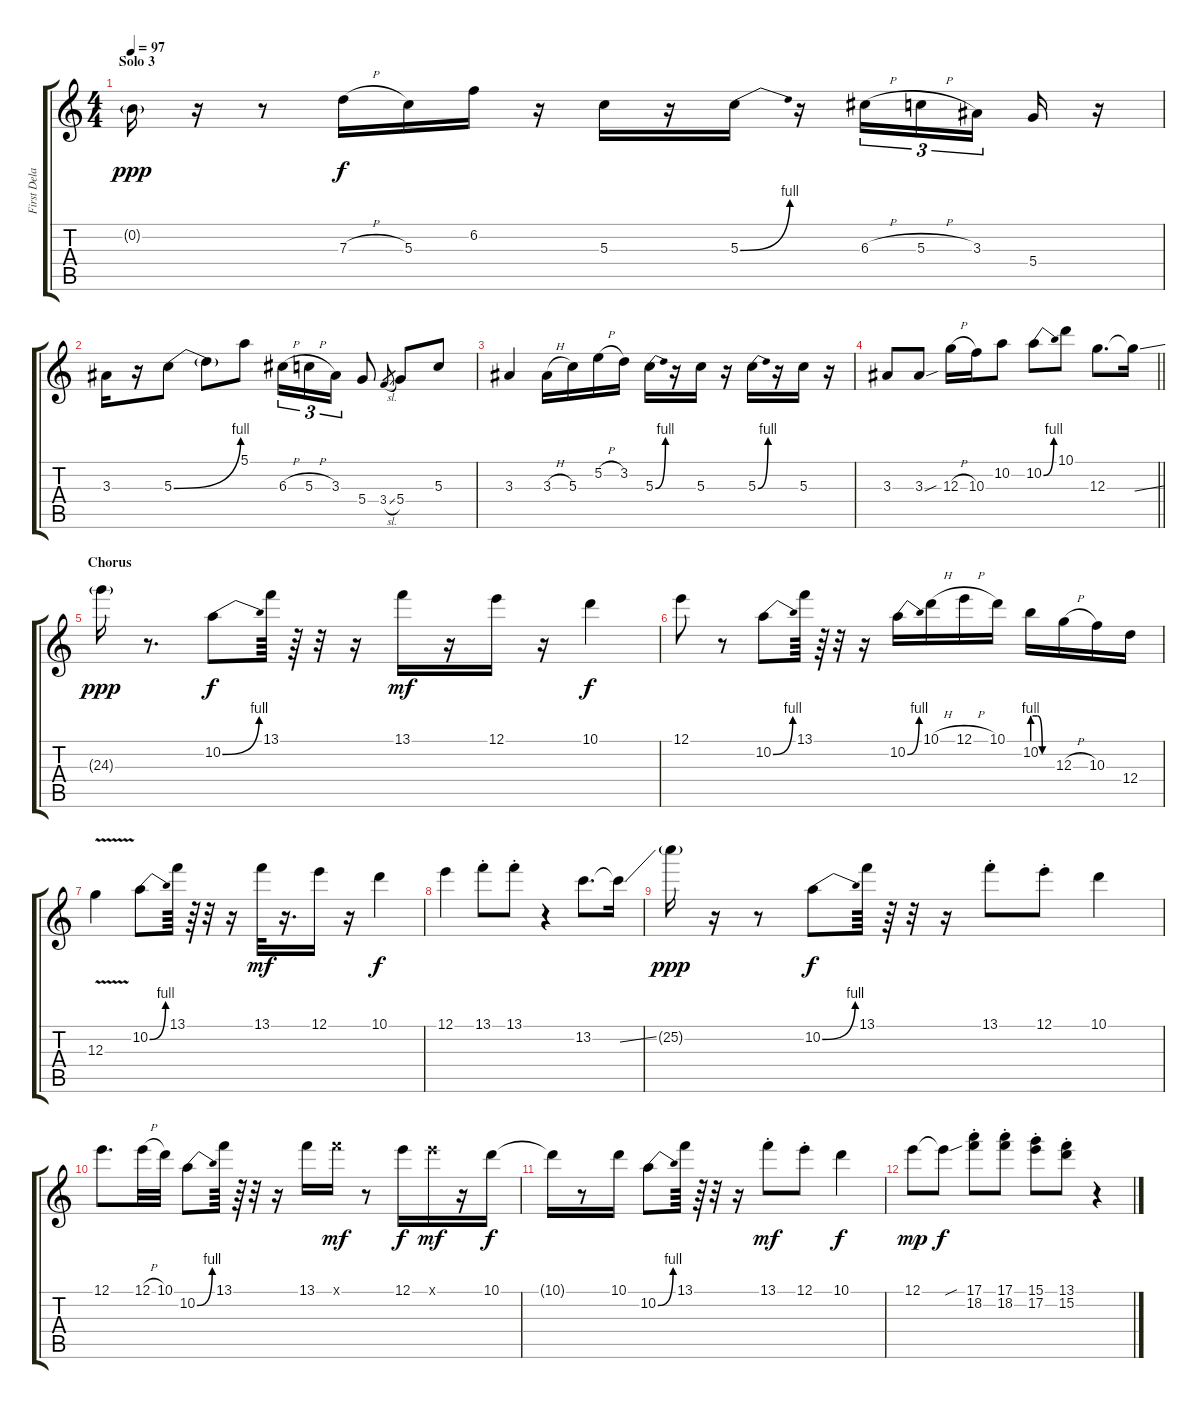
\track ("First Delay" "First Dela") {instrument overdrivenguitar}
\staff {score tabs}
\tuning (E4 B3 G3 D3 A2 E2) {hide}
\ts (4 4)
\section ("" "Solo 3")
\tempo 97
\clef g2
\ks c
0.2{g}.16{dy ppp} r.16 r.8{volume 11} 7.3{h}.16{dy f} 5.3.16 6.2.16 r.16 5.3.16 r.16 5.3{be (bend 0 0 60 4)}.16 r.16 6.3{h}.16{tu (3 2)} 5.3{h}.16{tu (3 2)} 3.3.16{tu (3 2)} 5.4.16 r.16 |
3.3.16 r.16 5.3{be (bend 0 0 60 4)}.8 5.3{t}.8 5.1.8 6.3{h}.16{tu (3 2)} 5.3{h}.16{tu (3 2)} 3.3.16{tu (3 2)} 5.4.8 3.4{sl}.8{gr} 5.4.8 5.3.8 |
3.3.4 3.3{h}.16 5.3.16 5.2{h}.16 3.2.16 5.3{be (bend 0 0 60 4)}.16 r.16 5.3.16 r.16 5.3{be (bend 0 0 60 4)}.16 r.16 5.3.16 r.16 |
\barLineRight lightlight
3.3.8 3.3{sou}.8 12.3{h}.16 10.3.16 10.2.8 10.2{be (bend 0 0 60 4)}.8 10.1.8 12.3.8{d} 12.3{ss t}.16 |
\section ("" "Chorus")
24.3{g}.16{dy ppp} r.8{d volume 14} 10.2{be (bend 0 0 60 4)}.8{dy f} 13.1.64 r.64 r.32 r.16 13.1.16{dy mf} r.16 12.1.16 r.16 10.1.4{dy f} |
12.1.8 r.8 10.2{be (bend 0 0 60 4)}.8 13.1.64 r.64 r.32 r.16 10.2{be (bend 0 0 60 4)}.16 10.1{h}.16 12.1{h}.16 10.1.16 10.2{be (custom 0 4 15 4 30 0 60 0)}.16 12.3{h}.16 10.3.16 12.4.16 |
12.3{v}.4 10.2{be (bend 0 0 60 4)}.8 13.1.64 r.64 r.32 r.16 13.1.32{dy mf} r.16{d} 12.1.16 r.16 10.1.4{dy f} |
12.1.4 13.1{st}.8 13.1{st}.8 r.4 13.2.8{d} 13.2{ss t}.16 |
25.2{g}.16{dy ppp} r.16 r.8 10.2{be (bend 0 0 60 4)}.8{dy f} 13.1.64 r.64 r.32 r.16 13.1{st}.8 12.1{st}.8 10.1.4 |
12.1.8{d} 12.1{h}.32 10.1.32 10.2{be (bend 0 0 60 4)}.8 13.1.64 r.64 r.32 r.16 13.1.16 13.1{x}.16{dy mf} r.8 12.1.16{dy f} 12.1{x}.16{dy mf} r.16 10.1.16{dy f} |
10.1{t}.16 r.8 10.1.16 10.2{be (bend 0 0 60 4)}.8 13.1.64 r.64 r.32 r.16 13.1{st}.8{dy mf} 12.1{st}.8 10.1.4{dy f} |
12.1.8{dy mp} 12.1{sou t}.8{dy f} (17.1{st} 18.2{st}).8 (17.1{st} 18.2{st}).8 (15.1{st} 17.2{st}).8 (13.1{st} 15.2{st}).8 r.4
